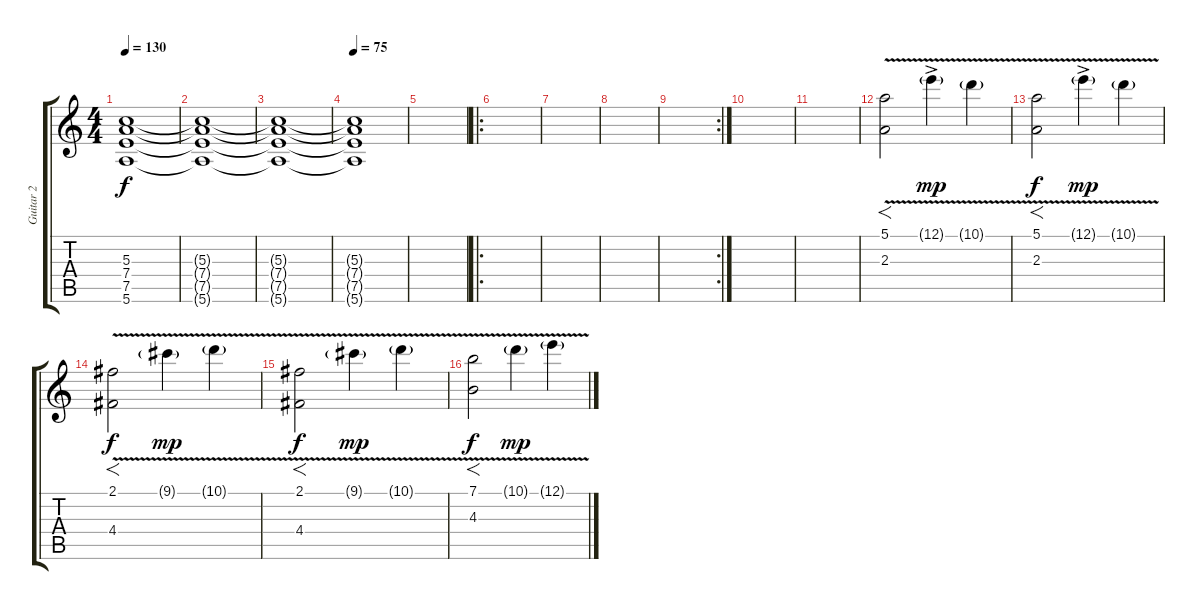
\track ("Guitar 2" "Guitar 2") {instrument acousticguitarnylon}
\staff {score tabs}
\tuning (E4 B3 G3 D3 A2 E2) {hide}
\ts (4 4)
\tempo 130
\clef g2
\ks c
(5.3 7.4 7.5 5.6).1{dy f volume 0} |
(5.3{t} 7.4{t} 7.5{t} 5.6{t}).1 |
(5.3{t} 7.4{t} 7.5{t} 5.6{t}).1 |
\tempo 75
(5.3{t} 7.4{t} 7.5{t} 5.6{t}).1 |
|
\ro
|
|
|
\rc 2
|
|
|
(5.1{v} 2.3).2{f volume 10 instrument distortionguitar} 12.1{v g ac}.4{dy mp} 10.1{v g}.4 |
(5.1{v} 2.3).2{f dy f} 12.1{v g ac}.4{dy mp} 10.1{v g}.4 |
(2.1{v} 4.4).2{f dy f} 9.1{v g}.4{dy mp} 10.1{v g}.4 |
(2.1{v} 4.4).2{f dy f} 9.1{v g}.4{dy mp} 10.1{v g}.4 |
(7.1{v} 4.3).2{f dy f} 10.1{v g}.4{dy mp} 12.1{v g}.4
